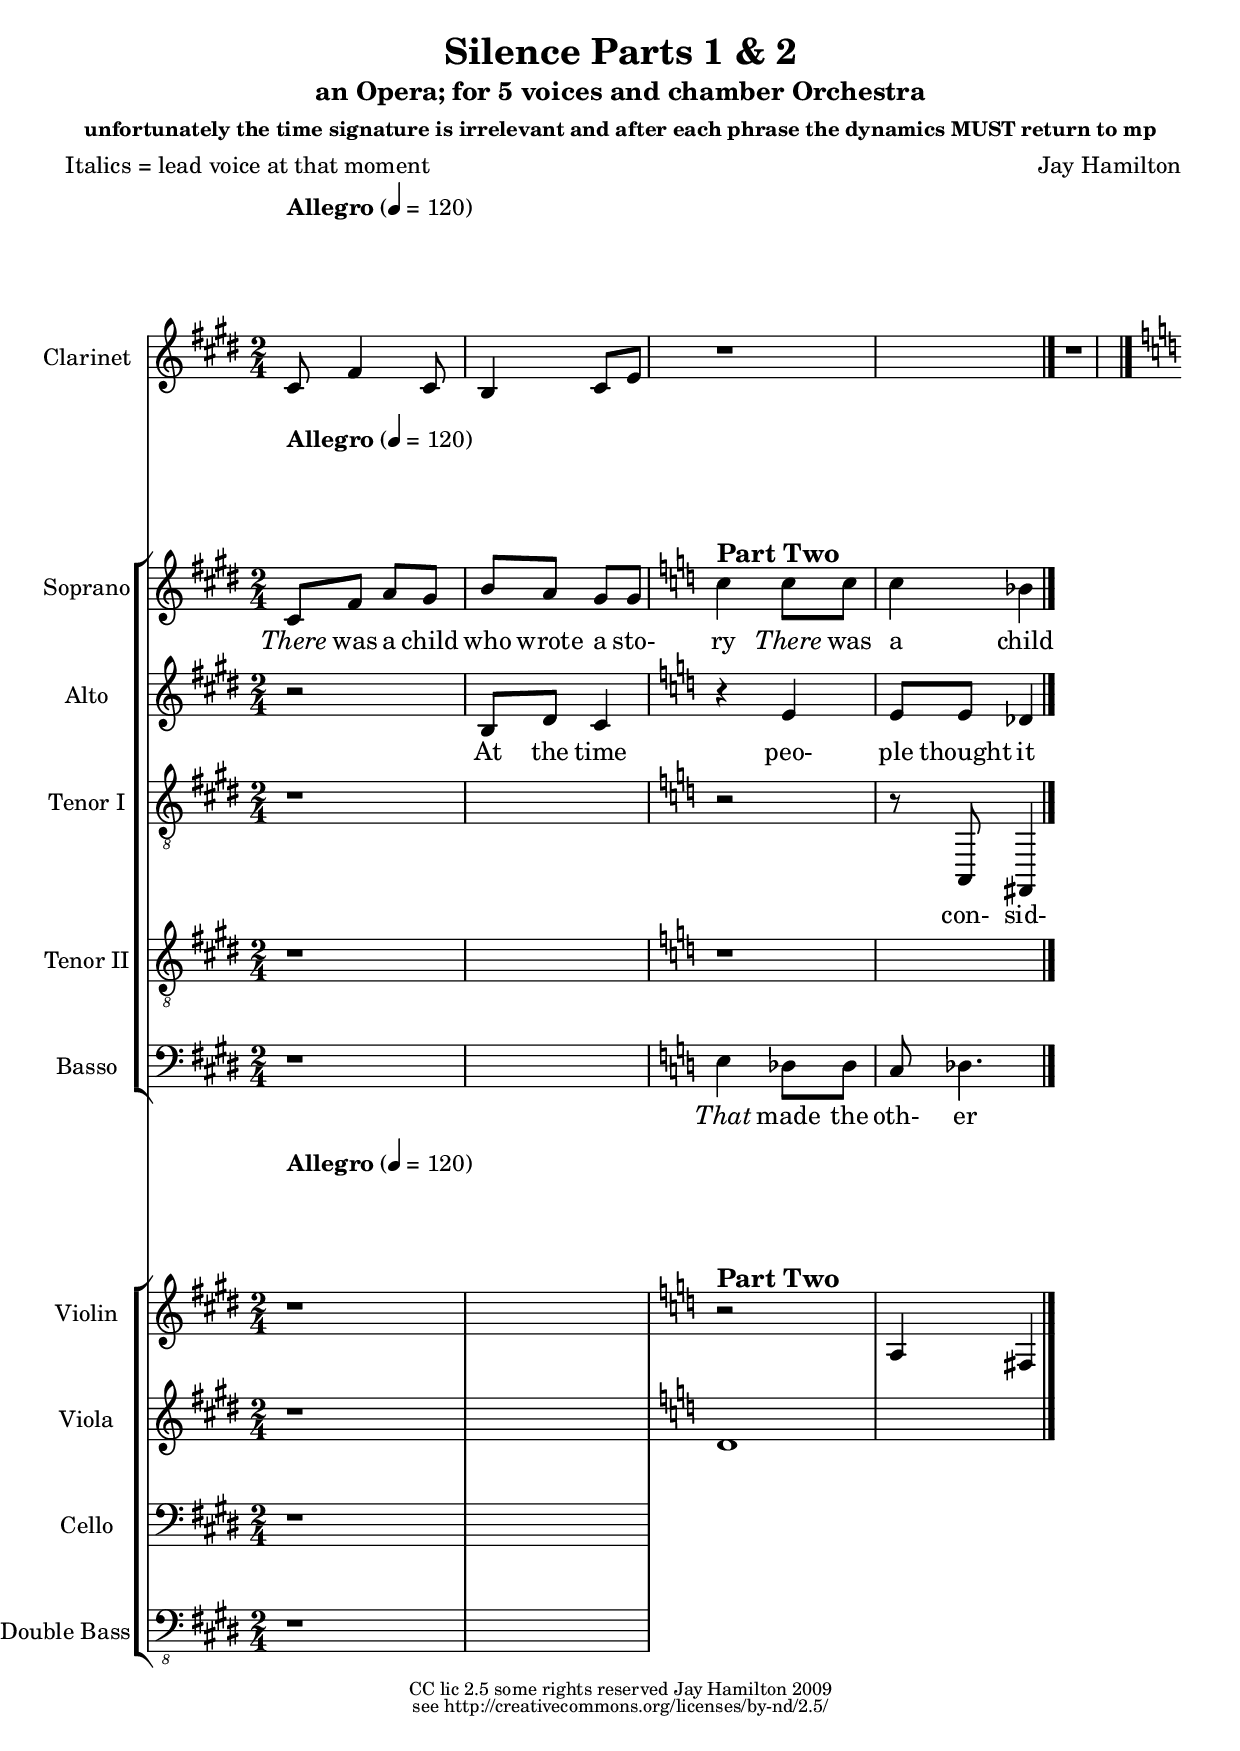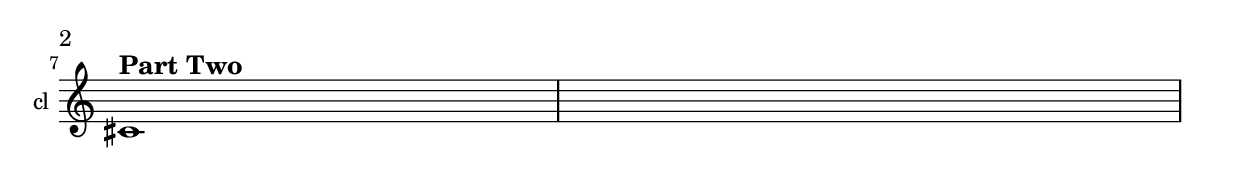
\version "2.12.2"

\layout {
  \context { \name "TextLine"
    \type "Engraver_group"
    \consists "Metronome_mark_engraver"
    \consists "Axis_group_engraver"
    \override VerticalAxisGroup #'minimum-Y-extent = #'(0 . 0)
    \override MetronomeMark #'padding = #0
    \override MetronomeMark #'outside-staff-priority = #100
  }
  \context { \Score
    \remove "Metronome_mark_engraver"
    \accepts TextLine
  }
}

\header {
  title = "Silence Parts 1 & 2"
  subtitle = "an Opera; for 5 voices and chamber Orchestra"
  subsubtitle = "unfortunately the time signature is irrelevant and after each phrase the dynamics MUST return to mp"
  composer = "Jay Hamilton"
  poet = " Italics = lead voice at that moment"
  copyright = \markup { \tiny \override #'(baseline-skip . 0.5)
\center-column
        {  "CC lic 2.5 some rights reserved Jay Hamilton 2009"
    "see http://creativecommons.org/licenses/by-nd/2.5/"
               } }
}

Indications = {
  \tempo "Allegro" 4 = 120
  \time 2/4
}


clarinetMusic = \relative c' {\key e \major
cis8 fis4 cis8 b4 cis8 e |
 r1 r \bar "|." \pageBreak
 \key c \major
 cis1^\markup {\bold \large "Part Two"}
}

sopranoMusic = \relative c' {  \key e \major
cis8 fis a gis b a gis gis
\key c \major
c4^\markup {\bold \large "Part Two"} c8 c c4 bes
\bar "|."
}
sopranoLyrics = \lyricmode {
\markup {\italic {There}} was a child who wrote a sto- ry

%Part TWO
\markup {\italic {There}}was a child who through words


}

altoMusic = \relative c'
{\key e \major
r2 b8 dis cis4
  \key c \major
r4 e4 e8 e des4
}
altoLyrics = \lyricmode
{ At the time peo- ple thought it  pre- co- cious
%Part TWO
He thought a- bout a world \markup {\italic {that}}

}
tenorIMusic = \relative c {
  \clef "G_8"
  \key e \major
r1
  \key c \major
  r2 r8 a, fis4

   }
tenorILyrics = \lyricmode {
 con- sid- ered it  pre- co- cious
 %Part TWO
 He thought a- bout words \markup {\italic {that}}

 }
tenorIIMusic = \relative c  {
  \clef "G_8"
  \key e \major
 r1
 \key c \major
    r1
  }
tenorIILyrics = \lyricmode {
\markup {\italic {There}}was a child who wrote a stor- y
%Part TWO
sounds mean- ing


}
bassoMusic = \relative c {
  \clef bass
  \key e \major
  r1
  \key c \major
  e4 des8 des c des4.
  }
bassoLyrics = \lyricmode {
 \markup {\italic {That}}made
 the oth- er kids
%Part TWO
\markup {\italic {He}}want- ed a word that said what it


 }
violinMusic = \relative c'' { \key e \major
r1 |
\key c \major
r2^\markup {\bold \large "Part Two"} a,4 fis }
violaMusic = \relative c' {\key e \major
r1 | \key c \major d
}
celloMusic = \relative c { \clef bass \key e \major
r1
 }
bassMusic = \relative c { \clef "bass_8" \key e \major
r1
 }

\score {
  \new Score <<
    \new TextLine { \Indications }
    \new Staff = "Staff_clarinet" {
      \set Staff.instrumentName = #"Clarinet"
      \set Staff.shortInstrumentName = #"cl "
      \clarinetMusic
    }
    \new TextLine { \Indications }
    \new ChoirStaff = "ChoirStaff_choir" <<
       \new Staff = "Staff_soprano" {
         \set Staff.instrumentName = #"Soprano"
         \set Staff.shortInstrumentName = #"I "
         \new Voice = "soprano"
         \sopranoMusic
       }
       \new Lyrics \lyricsto "soprano" { \sopranoLyrics }
       \new Staff = "Staff_alto"  {
          \set Staff.instrumentName = #"Alto"
          \set Staff.shortInstrumentName = #"II "
          \new Voice = "alto"
          \altoMusic
       }
       \new Lyrics \lyricsto "alto" { \altoLyrics }
       \new Staff = "Staff_tenorI" {
         \set Staff.instrumentName = #"Tenor I"
         \set Staff.shortInstrumentName = #"III "
         \clef "treble_8"
         \new Voice = "tenorI" \tenorIMusic
       }
       \new Lyrics \lyricsto "tenorI" { \tenorILyrics }
       \new Staff = "Staff_tenorII" {
         \set Staff.instrumentName = #"Tenor II"
         \set Staff.shortInstrumentName = #"IV "
         \clef "treble_8"
         \new Voice = "tenorII" \tenorIIMusic
       }
       \new Lyrics \lyricsto "tenorII" { \tenorIILyrics }
       \new Staff = "Staff_basso" {
         \set Staff.instrumentName = #"Basso"
         \set Staff.shortInstrumentName = #"V "
         \clef bass
         \new Voice = "basso"
         \bassoMusic
       }
       \new Lyrics \lyricsto "basso" { \bassoLyrics }
       \new TextLine { \Indications }
    >>
    \new StaffGroup = "StaffGroup_strings" <<
      \new Staff = "Staff_violin" {
      \set Staff.instrumentName = #"Violin"
      \set Staff.shortInstrumentName = #"vln "
      \violinMusic
    }
    \new Staff = "Staff_viola" {
        \set Staff.instrumentName = #"Viola"
        \set Staff.shortInstrumentName = #"vla "
        \violaMusic
    }
    \new Staff = "Staff_cello" {
        \set Staff.instrumentName = #"Cello"
        \set Staff.shortInstrumentName = #"vcl "
        \celloMusic
    }
    \new Staff = "Staff_bass" {
        \set Staff.instrumentName = #"Double Bass"
        \set Staff.shortInstrumentName = #"cb"
        \bassMusic
    }
  >>
>>
  \layout { }
  \midi { }
}
